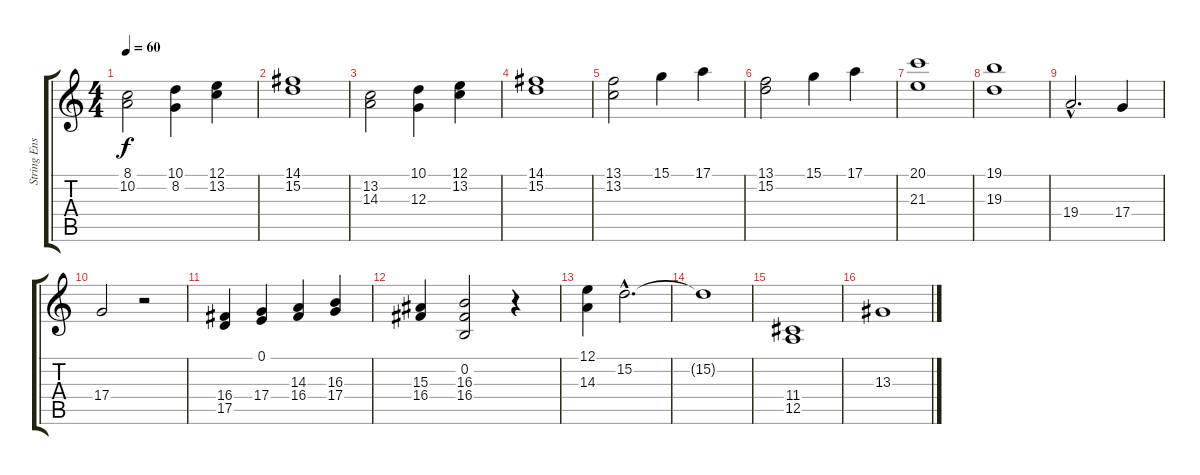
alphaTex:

\track ("String Ensemble" "String Ens") {instrument stringensemble1}
\staff {score tabs}
\tuning (E4 B3 G3 D3 A2 E2) {hide}
\ts (4 4)
\tempo 60
\clef g2
\ks c
(8.1 10.2).2{dy f instrument stringensemble1} (10.1 8.2).4 (12.1 13.2).4 |
(14.1 15.2).1 |
(13.2 14.3).2 (10.1 12.3).4 (12.1 13.2).4 |
(14.1 15.2).1 |
(13.1 13.2).2 15.1.4 17.1.4 |
(13.1 15.2).2 15.1.4 17.1.4 |
(20.1 21.3).1 |
(19.1 19.3).1 |
19.4{hac}.2{d} 17.4.4 |
17.4.2 r.2 |
(16.4 17.5).4 (0.1 17.4).4 (14.3 16.4).4 (16.3 17.4).4 |
(15.3 16.4).4 (0.2 16.3 16.4).2 r.4 |
(12.1 14.3).4 15.2{hac}.2{d} |
15.2{t}.1 |
(11.4 12.5).1 |
13.3.1
